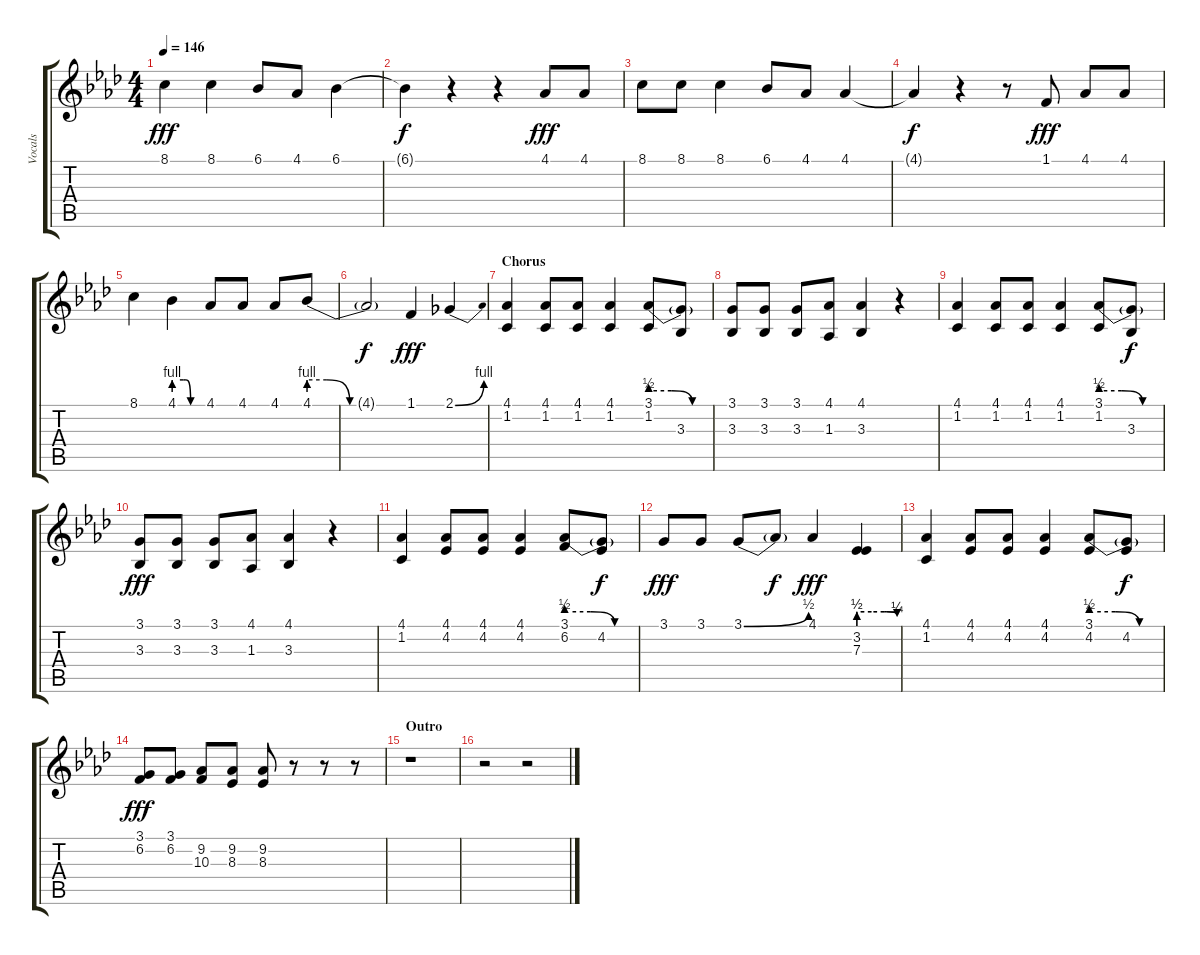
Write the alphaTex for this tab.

\track ("Vocals" "Vocals") {instrument altosax}
\staff {score tabs}
\tuning (E4 B3 G3 D3 A2 E2) {hide}
\ts (4 4)
\tempo 146
\clef g2
\ks ab
8.1.4{dy fff} 8.1.4 6.1.8 4.1.8 6.1.4 |
6.1{t}.4{dy f} r.4 r.4 4.1.8{dy fff} 4.1.8 |
8.1.8 8.1.8 8.1.4 6.1.8 4.1.8 4.1.4 |
4.1{t}.4{dy f} r.4 r.8 1.1.8{dy fff} 4.1.8 4.1.8 |
8.1.4 4.1{be (custom 0 4 20 4 25 4 35 0 40 0 60 0)}.4 4.1.8 4.1.8 4.1.8 4.1{be (custom 0 4 11 4 25 0 28 0 40 0 60 0)}.8 |
4.1{t}.2{dy f} 1.1.4{dy fff} 2.1{be (bend 0 0 60 4)}.4 |
\section ("" "Chorus")
(4.1 1.2).4 (4.1 1.2).8 (4.1 1.2).8 (4.1 1.2).4 (3.1{be (custom 0 2 20 2 40 0 60 0)} 1.2).8 (3.1{t} 3.3).8 |
(3.1 3.3).8 (3.1 3.3).8 (3.1 3.3).8 (4.1 1.3).8 (4.1 3.3).4 r.4 |
(4.1 1.2).4 (4.1 1.2).8 (4.1 1.2).8 (4.1 1.2).4 (3.1{be (custom 0 2 20 2 40 0 60 0)} 1.2).8 (3.1{t} 3.3).8{dy f} |
(3.1 3.3).8{dy fff} (3.1 3.3).8 (3.1 3.3).8 (4.1 1.3).8 (4.1 3.3).4 r.4 |
(4.1 1.2).4 (4.1 4.2).8 (4.1 4.2).8 (4.1 4.2).4 (3.1{be (custom 0 2 20 2 40 0 60 0)} 6.2).8 (3.1{t} 4.2).8{dy f} |
3.1.8{dy fff} 3.1.8 3.1{be (bend 0 0 60 2)}.8 3.1{t}.8{dy f} 4.1.4{dy fff} (3.2{be (custom 0 2 20 2 40 2 44 2 60 1)} 7.3{be (custom 0 2 20 2 40 2 44 2 60 1)}).4 |
(4.1 1.2).4 (4.1 4.2).8 (4.1 4.2).8 (4.1 4.2).4 (3.1{be (custom 0 2 20 2 40 0 60 0)} 4.2).8 (3.1{t} 4.2).8{dy f} |
(3.1 6.2).8{dy fff} (3.1 6.2).8 (9.2 10.3).8 (9.2 8.3).8 (9.2 8.3).8 r.8 r.8 r.8 |
\section ("" "Outro")
r.1 |
r.2 r.2
